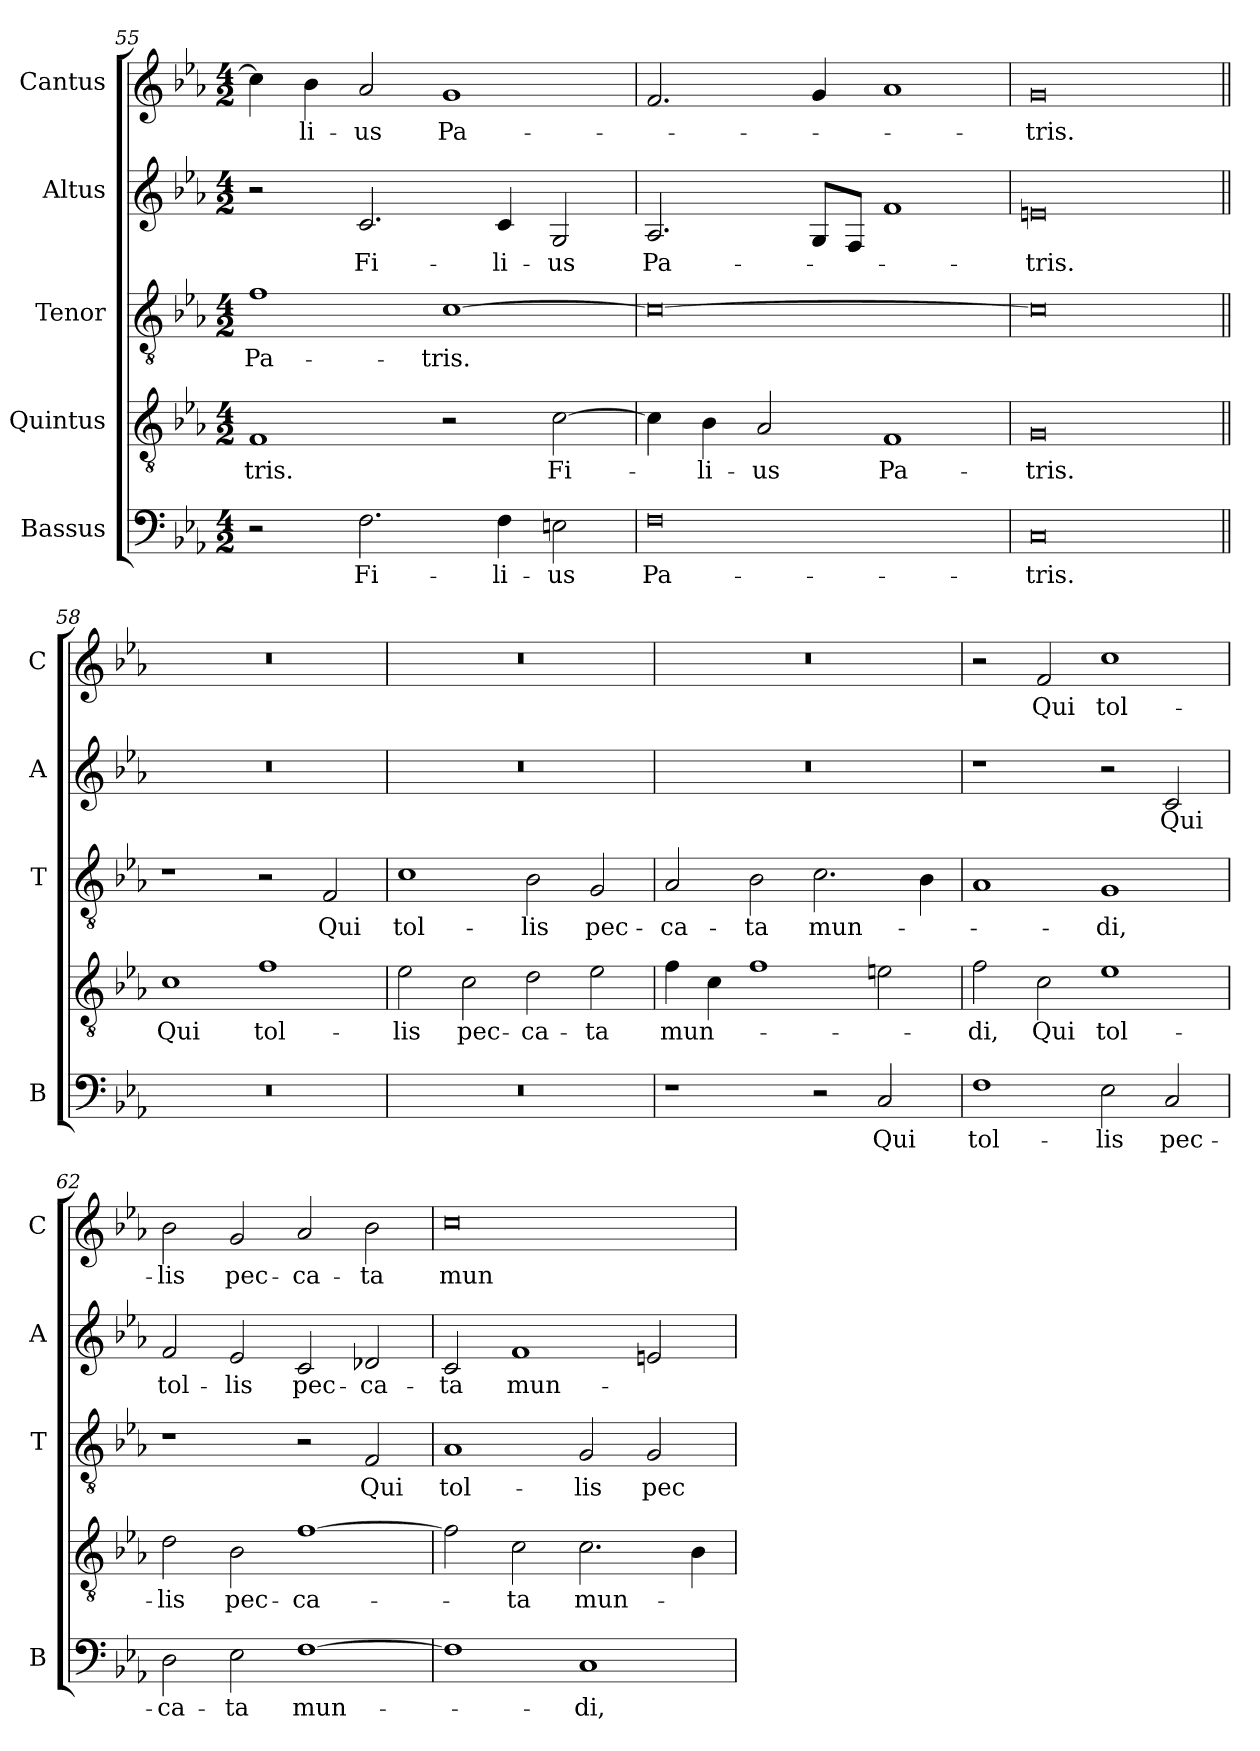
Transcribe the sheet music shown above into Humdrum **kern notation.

**kern	**text	**kern	**text	**kern	**text	**kern	**text	**kern	**text
*part5	*part5	*part4	*part4	*part3	*part3	*part2	*part2	*part1	*part1
*staff5	*staff5	*staff4	*staff4	*staff3	*staff3	*staff2	*staff2	*staff1	*staff1
*I"Bassus	*	*I"Quintus	*	*I"Tenor	*	*I"Altus	*	*I"Cantus	*
*I'B	*	*	*	*I'T	*	*I'A	*	*I'C	*
!!LO:LB:g=z
*clefF4	*	*clefGv2	*	*clefGv2	*	*clefG2	*	*clefG2	*
*k[b-e-a-]	*	*k[b-e-a-]	*	*k[b-e-a-]	*	*k[b-e-a-]	*	*k[b-e-a-]	*
*E-:	*	*E-:	*	*E-:	*	*E-:	*	*E-:	*
*M4/2	*	*M4/2	*	*M4/2	*	*M4/2	*	*M4/2	*
=55	=55	=55	=55	=55	=55	=55	=55	=55	=55
!	!	!	!LO:LY:b	!	!LO:LY:b	!	!	!	!
2r	.	1F	-tris.	1f	Pa-	2r	.	4cc\]	.
!	!	!	!	!	!	!	!	!	!LO:LY:b
.	.	.	.	.	.	.	.	4b-\	-li-
!	!LO:LY:b	!	!	!	!	!	!LO:LY:b	!	!LO:LY:b
2.F\	Fi-	.	.	.	.	2.c/	Fi-	2a-/	-us
!	!	!	!	!	!LO:LY:b	!	!	!	!LO:LY:b
.	.	2r	.	[1c	-tris.	.	.	1g	Pa-
!	!LO:LY:b	!	!	!	!	!	!LO:LY:b	!	!
4F\	-li-	.	.	.	.	4c/	-li-	.	.
!	!LO:LY:b	!	!LO:LY:b	!	!	!	!LO:LY:b	!	!
2En\	-us	[2c\	Fi-	.	.	2G/	-us	.	.
=56	=56	=56	=56	=56	=56	=56	=56	=56	=56
!	!LO:LY:b	!	!	!	!	!	!LO:LY:b	!	!
0F	Pa-	4c\]	.	0c_	.	2.A-/	Pa-	2.f/	.
!	!	!	!LO:LY:b	!	!	!	!	!	!
.	.	4B-\	-li-	.	.	.	.	.	.
!	!	!	!LO:LY:b	!	!	!	!	!	!
.	.	2A-/	-us	.	.	.	.	.	.
.	.	.	.	.	.	8G/L	.	4g/	.
.	.	.	.	.	.	8F/J	.	.	.
!	!	!	!LO:LY:b	!	!	!	!	!	!
.	.	1F	Pa-	.	.	1f	.	1a-	.
=57	=57	=57	=57	=57	=57	=57	=57	=57	=57
!	!LO:LY:b	!	!LO:LY:b	!	!	!	!LO:LY:b	!	!LO:LY:b
0C	-tris.	0G	-tris.	0c]	.	0en	-tris.	0g	-tris.
=58||	=58||	=58||	=58||	=58||	=58||	=58||	=58||	=58||	=58||
!	!	!	!LO:LY:b	!	!	!	!	!	!
0r	.	1c	Qui	1r	.	0r	.	0r	.
!	!	!	!LO:LY:b	!	!	!	!	!	!
.	.	1f	tol-	2r	.	.	.	.	.
!	!	!	!	!	!LO:LY:b	!	!	!	!
.	.	.	.	2F/	Qui	.	.	.	.
=59	=59	=59	=59	=59	=59	=59	=59	=59	=59
!	!	!	!LO:LY:b	!	!LO:LY:b	!	!	!	!
0r	.	2e-\	-lis	1c	tol-	0r	.	0r	.
!	!	!	!LO:LY:b	!	!	!	!	!	!
.	.	2c\	pec-	.	.	.	.	.	.
!	!	!	!LO:LY:b	!	!LO:LY:b	!	!	!	!
.	.	2d\	-ca-	2B-\	-lis	.	.	.	.
!	!	!	!LO:LY:b	!	!LO:LY:b	!	!	!	!
.	.	2e-\	-ta	2G/	pec-	.	.	.	.
!!LO:PB:g=z
=60	=60	=60	=60	=60	=60	=60	=60	=60	=60
!	!	!	!LO:LY:b	!	!LO:LY:b	!	!	!	!
1r	.	4f\	mun-	2A-/	-ca-	0r	.	0r	.
.	.	4c\	.	.	.	.	.	.	.
!	!	!	!	!	!LO:LY:b	!	!	!	!
.	.	1f	.	2B-\	-ta	.	.	.	.
!	!	!	!	!	!LO:LY:b	!	!	!	!
2r	.	.	.	2.c\	mun-	.	.	.	.
!	!LO:LY:b	!	!	!	!	!	!	!	!
2C/	Qui	2en\	.	.	.	.	.	.	.
.	.	.	.	4B-\	.	.	.	.	.
=61	=61	=61	=61	=61	=61	=61	=61	=61	=61
!	!LO:LY:b	!	!LO:LY:b	!	!	!	!	!	!
1F	tol-	2f\	-di,	1A-	.	1r	.	2r	.
!	!	!	!LO:LY:b	!	!	!	!	!	!LO:LY:b
.	.	2c\	Qui	.	.	.	.	2f/	Qui
!	!LO:LY:b	!	!LO:LY:b	!	!LO:LY:b	!	!	!	!LO:LY:b
2E-\	-lis	1e-	tol-	1G	-di,	2r	.	1cc	tol-
!	!LO:LY:b	!	!	!	!	!	!LO:LY:b	!	!
2C/	pec-	.	.	.	.	2c/	Qui	.	.
=62	=62	=62	=62	=62	=62	=62	=62	=62	=62
!	!LO:LY:b	!	!LO:LY:b	!	!	!	!LO:LY:b	!	!LO:LY:b
2D\	-ca-	2d\	-lis	1r	.	2f/	tol-	2b-\	-lis
!	!LO:LY:b	!	!LO:LY:b	!	!	!	!LO:LY:b	!	!LO:LY:b
2E-\	-ta	2B-\	pec-	.	.	2e-/	-lis	2g/	pec-
!	!LO:LY:b	!	!LO:LY:b	!	!	!	!LO:LY:b	!	!LO:LY:b
[1F	mun-	[1f	-ca-	2r	.	2c/	pec-	2a-/	-ca-
!	!	!	!	!	!LO:LY:b	!	!LO:LY:b	!	!LO:LY:b
.	.	.	.	2F/	Qui	2d-X/	-ca-	2b-\	-ta
=63	=63	=63	=63	=63	=63	=63	=63	=63	=63
!	!	!	!	!	!LO:LY:b	!	!LO:LY:b	!	!LO:LY:b
1F]	.	2f\]	.	1A-	tol-	2c/	-ta	0cc	mun-
!	!	!	!LO:LY:b	!	!	!	!LO:LY:b	!	!
.	.	2c\	-ta	.	.	1f	mun-	.	.
!	!LO:LY:b	!	!LO:LY:b	!	!LO:LY:b	!	!	!	!
1C	-di,	2.c\	mun-	2G/	-lis	.	.	.	.
!	!	!	!	!	!LO:LY:b	!	!	!	!
.	.	.	.	2G/	pec-	2en/	.	.	.
.	.	4B-\	.	.	.	.	.	.	.
=	=	=	=	=	=	=	=	=	=
*-	*-	*-	*-	*-	*-	*-	*-	*-	*-
